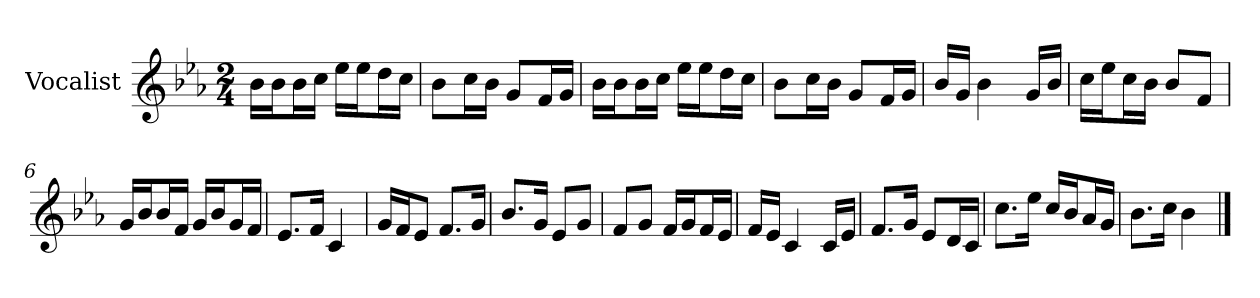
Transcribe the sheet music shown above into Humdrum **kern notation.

**kern
*part1
*staff1
*I"Vocalist
*k[b-e-a-]
*E-:
*M2/4
=
16b-LL
16b-J
16b-L
16ccJJ
16ee-LL
16ee-J
16ddL
16ccJJ
=1
8b-L
16ccL
16b-JJ
8gL
16fL
16gJJ
=2
16b-LL
16b-J
16b-L
16ccJJ
16ee-LL
16ee-J
16ddL
16ccJJ
=3
8b-L
16ccL
16b-JJ
8gL
16fL
16gJJ
=4
16b-LL
16gJJ
4b-
16gLL
16b-JJ
=5
16ccLL
16ee-J
16ccL
16b-JJ
8b-L
8fJ
=6
16gLL
16b-J
16b-L
16fJJ
16gLL
16b-J
16gL
16fJJ
=7
8.e-L
16fJk
4c
=8
16gLL
16fJ
8e-J
8.fL
16gJk
=9
8.b-L
16gJk
8e-L
8gJ
=10
8fL
8gJ
16fLL
16gJ
16fL
16e-JJ
=11
16fLL
16e-JJ
4c
16cLL
16e-JJ
=12
8.fL
16gJk
8e-L
16dL
16cJJ
=13
8.ccL
16ee-Jk
16ccLL
16b-J
16a-L
16gJJ
=14
8.b-L
16ccJk
4b-
==
*-
